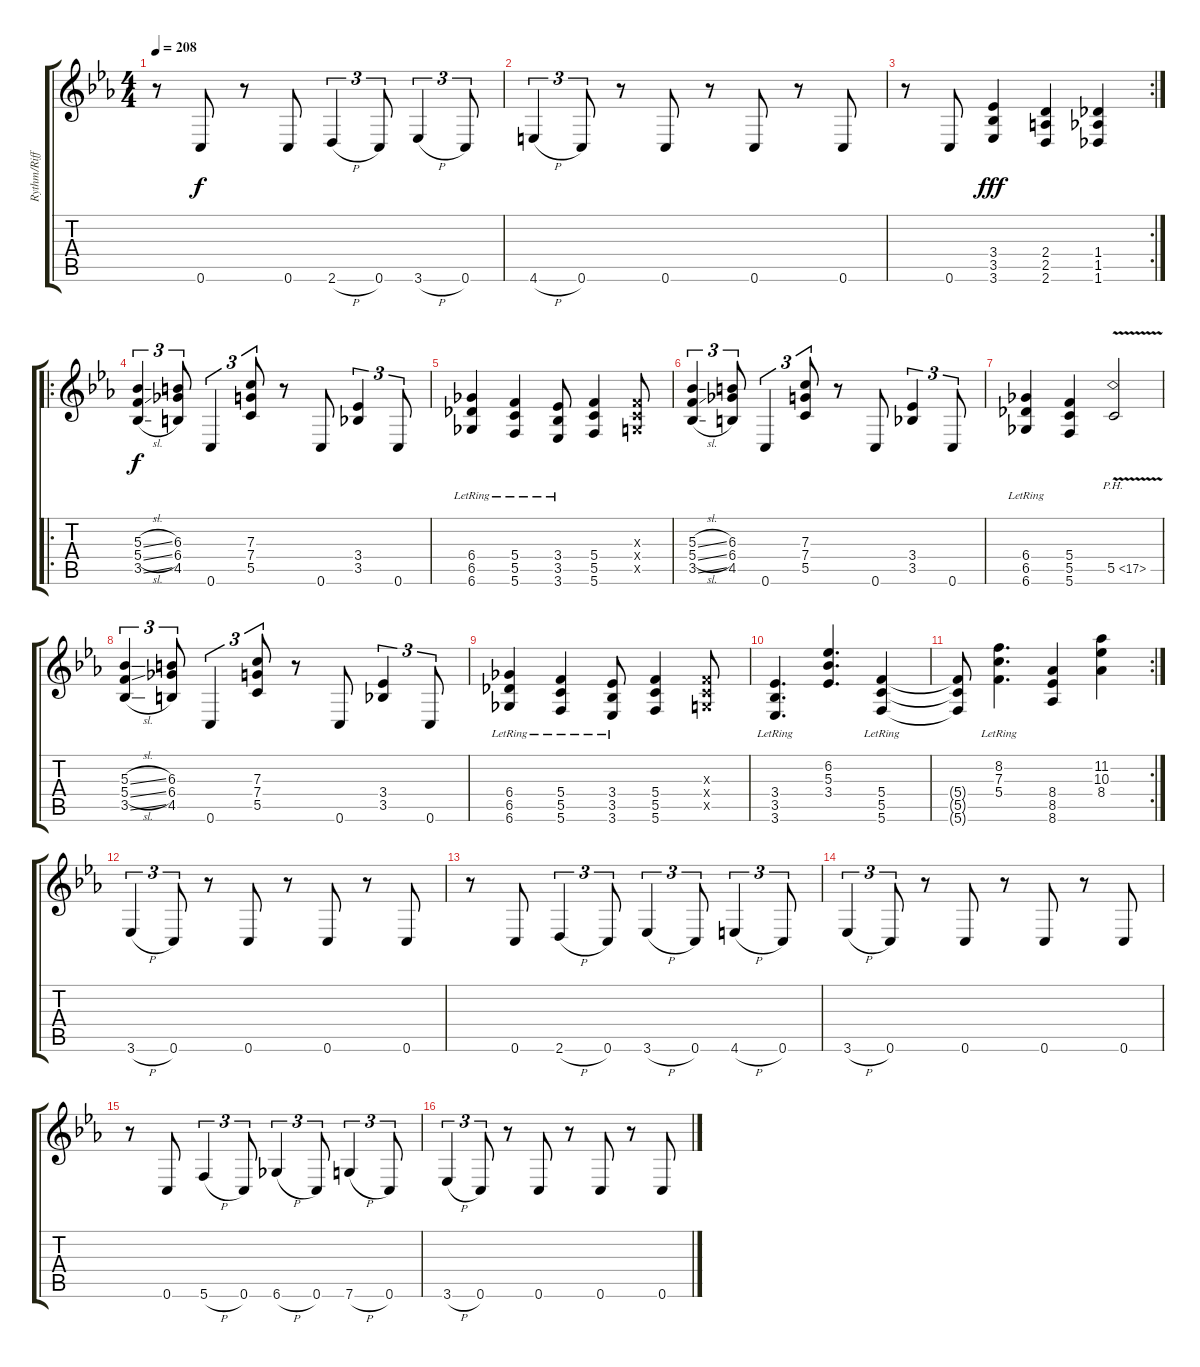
\track ("Rythm/Riff" "Rythm/Riff") {instrument acousticguitarsteel}
\staff {score tabs}
\tuning (D4 A3 F3 C3 G2 C2) {hide}
\ts (4 4)
\tempo 208
\clef g2
\ks cminor
r.8{dy f} 0.6.8 r.8 0.6.8 2.6{h}.4{tu (3 2)} 0.6.8{tu (3 2)} 3.6{h}.4{tu (3 2)} 0.6.8{tu (3 2)} |
4.6{h}.4{tu (3 2)} 0.6.8{tu (3 2)} r.8 0.6.8 r.8 0.6.8 r.8 0.6.8 |
\rc 2
r.8 0.6.8 (3.4 3.5 3.6).4{dy fff} (2.4 2.5 2.6).4 (1.4 1.5 1.6).4 |
\ro
(5.3{sl} 5.4{sl} 3.5{sl}).4{tu (3 2) dy f} (6.3 6.4 4.5).8{tu (3 2)} 0.6.4{tu (3 2)} (7.3 7.4 5.5).8{tu (3 2)} r.8 0.6.8 (3.4 3.5).4{tu (3 2)} 0.6.8{tu (3 2)} |
(6.4{lr} 6.5{lr} 6.6{lr}).4 (5.4{lr} 5.5{lr} 5.6{lr}).4 (3.4{lr} 3.5{lr} 3.6{lr}).8 (5.4 5.5 5.6).4 (0.3{x} 0.4{x} 0.5{x}).8 |
(5.3{sl} 5.4{sl} 3.5{sl}).4{tu (3 2)} (6.3 6.4 4.5).8{tu (3 2)} 0.6.4{tu (3 2)} (7.3 7.4 5.5).8{tu (3 2)} r.8 0.6.8 (3.4 3.5).4{tu (3 2)} 0.6.8{tu (3 2)} |
(6.4{lr} 6.5{lr} 6.6{lr}).4 (5.4 5.5 5.6).4 5.5{ph 12 v}.2 |
(5.3{sl} 5.4{sl} 3.5{sl}).4{tu (3 2)} (6.3 6.4 4.5).8{tu (3 2)} 0.6.4{tu (3 2)} (7.3 7.4 5.5).8{tu (3 2)} r.8 0.6.8 (3.4 3.5).4{tu (3 2)} 0.6.8{tu (3 2)} |
(6.4{lr} 6.5{lr} 6.6{lr}).4 (5.4{lr} 5.5{lr} 5.6{lr}).4 (3.4{lr} 3.5{lr} 3.6{lr}).8 (5.4 5.5 5.6).4 (0.3{x} 0.4{x} 0.5{x}).8 |
(3.4{lr} 3.5{lr} 3.6{lr}).4{d} (6.2 5.3 3.4).4{d} (5.4{lr} 5.5{lr} 5.6{lr}).4 |
\rc 2
(5.4{t} 5.5{t} 5.6{t}).8 (8.2 7.3 5.4{lr}).4{d} (8.4 8.5 8.6).4 (11.2 10.3 8.4).4 |
3.6{h}.4{tu (3 2)} 0.6.8{tu (3 2)} r.8 0.6.8 r.8 0.6.8 r.8 0.6.8 |
r.8 0.6.8 2.6{h}.4{tu (3 2)} 0.6.8{tu (3 2)} 3.6{h}.4{tu (3 2)} 0.6.8{tu (3 2)} 4.6{h}.4{tu (3 2)} 0.6.8{tu (3 2)} |
3.6{h}.4{tu (3 2)} 0.6.8{tu (3 2)} r.8 0.6.8 r.8 0.6.8 r.8 0.6.8 |
r.8 0.6.8 5.6{h}.4{tu (3 2)} 0.6.8{tu (3 2)} 6.6{h}.4{tu (3 2)} 0.6.8{tu (3 2)} 7.6{h}.4{tu (3 2)} 0.6.8{tu (3 2)} |
3.6{h}.4{tu (3 2)} 0.6.8{tu (3 2)} r.8 0.6.8 r.8 0.6.8 r.8 0.6.8
